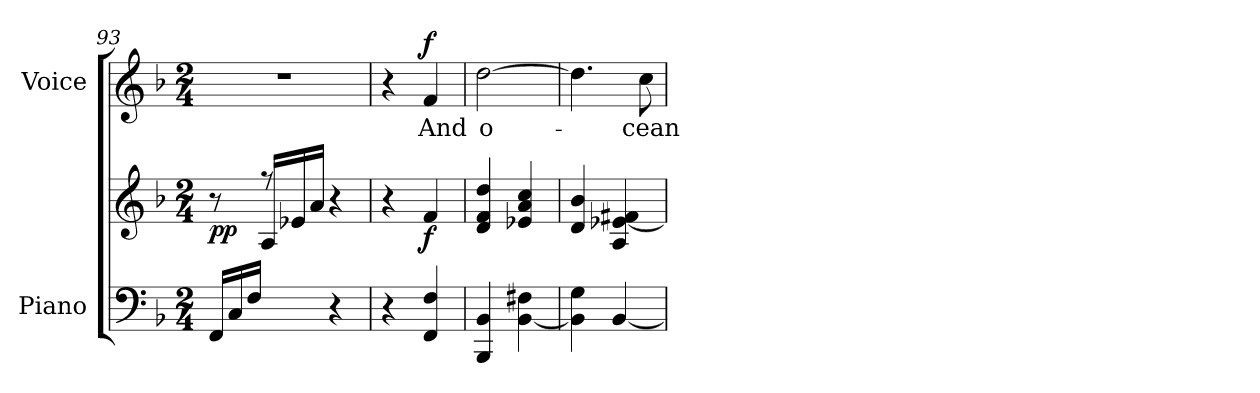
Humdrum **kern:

**kern	**kern	**dynam	**kern	**text	**dynam
*part2	*part2	*part2	*part1	*part1	*part1
*staff3	*staff2	*staff2/3	*staff1	*staff1	*staff1
*I"Piano	*	*	*I"Voice	*	*
*I'Pno	*	*	*	*	*
*clefF4	*clefG2	*	*clefG2	*	*
*k[b-]	*k[b-]	*	*k[b-]	*	*
*M2/4	*M2/4	*	*M2/4	*	*
*MM104	*MM104	*	*MM104	*	*
*Xtuplet	*	*	*	*	*
=93	=93	=93	=93	=93	=93
*	*^	*	*	*	*
!	!	!	!LO:DY:b	!	!	!
*	*	*	*	*^	*	*
(>24FF/LL	8r	8ryy	pp	2r	4ryy	.	.
24C/	.	.	.	.	.	.	.
24F/JJ	.	.	.	.	.	.	.
*	*	*Xtuplet	*	*	*	*	*
8ryy	8r	24A/LL	.	.	.	.	.
.	.	24e-X/	.	.	.	.	.
.	.	24a/JJ)	.	.	.	.	.
*	*	*	*	*MM114	*	*	*
4r	4r	4ryy	.	.	4ryy	.	.
*	*v	*v	*	*	*	*	*
*	*	*	*v	*v	*	*
!!LO:LB:g=z
=94	=94	=94	=94	=94	=94
4r	4r	.	4r	.	.
!	!	!LO:DY:b	!	!LO:LY:b	!LO:DY:a
4FF/ 4F/	4f/	f	4f/	And	f
=95	=95	=95	=95	=95	=95
!	!	!	!	!LO:LY:b	!
4BBB-/ 4BB-/	4d/ 4f/ 4dd/	.	[2dd\	o-	.
[4BB-\ 4F#X\	4e-X/ 4a/ 4cc/	.	.	.	.
=96	=96	=96	=96	=96	=96
4BB-\] 4G\	4d/ 4b-/	.	4.dd\]	.	.
[4BB-/	4A/ [4e-X/ 4f#X/	.	.	.	.
!	!	!	!	!LO:LY:b	!
.	.	.	8cc\	-cean	.
=	=	=	=	=	=
*-	*-	*-	*-	*-	*-
